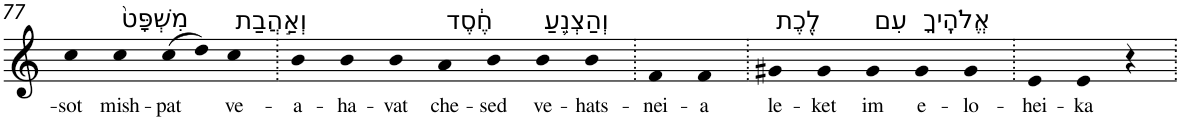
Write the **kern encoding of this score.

**kern	**text
*part1	*part1
*staff1	*staff1
*I"Piano	*
*I'Pno	*
!!LO:PB:g=z
*clefG2	*
*k[]	*
=77	=77
!	!LO:LY:b
4cc	-sot
!LO:TX:a:t=מִשְׁפָּט֙	!
!	!LO:LY:b
4cc	mish-
!	!LO:LY:b
(>8cc	-pat
8dd)	.
!LO:TX:a:t=וְאַ֣הֲבַת	!
!	!LO:LY:b
4cc	ve-
=78.	=78.
!	!LO:LY:b
4b	-a-
!	!LO:LY:b
4b	-ha-
!	!LO:LY:b
4b	-vat
!LO:TX:a:t=חֶ֔סֶד	!
!	!LO:LY:b
4a	che-
!	!LO:LY:b
4b	-sed
!LO:TX:a:t=וְהַצְנֵ֥עַ	!
!	!LO:LY:b
4b	ve-
!	!LO:LY:b
4b	-hats-
=79.	=79.
!	!LO:LY:b
4f	-nei-
!	!LO:LY:b
4f	-a
=80.	=80.
!LO:TX:a:t=לֶ֖כֶת	!
!	!LO:LY:b
4g#X	le-
!	!LO:LY:b
4g#	-ket
!LO:TX:a:t=עִם	!
!	!LO:LY:b
4g#	im
!LO:TX:a:t=אֱלֹהֶֽיךָ	!
!	!LO:LY:b
4g#	e-
!	!LO:LY:b
4g#	-lo-
=81.	=81.
!	!LO:LY:b
4e	-hei-
!	!LO:LY:b
4e	-ka
4r	.
=.	=.
*-	*-
